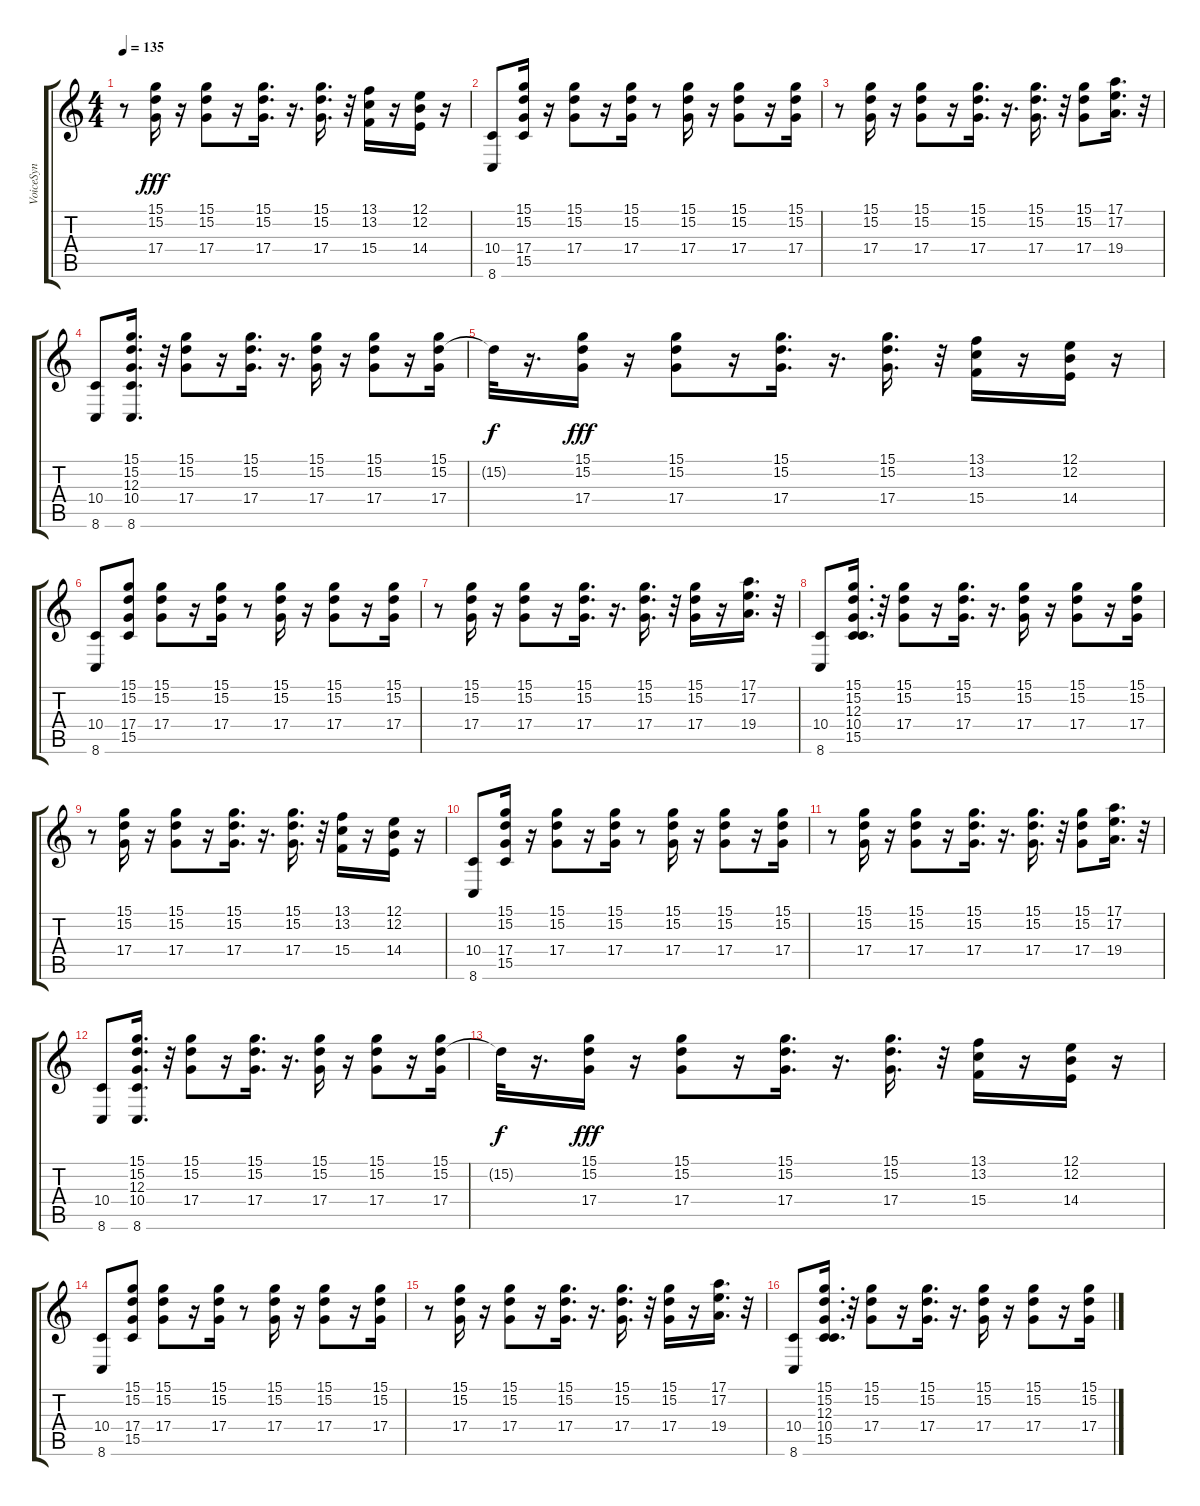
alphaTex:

\track ("VoiceSyn" "VoiceSyn") {instrument synthvoice}
\staff {score tabs}
\tuning (E4 B3 G3 D3 A2 E2) {hide}
\ts (4 4)
\tempo 135
\clef g2
\ks c
r.8{dy fff} (15.1 15.2 17.4).16 r.16 (15.1 15.2 17.4).8 r.16 (15.1 15.2 17.4).16{d} r.16{d} (15.1 15.2 17.4).16{d} r.32 (13.1 13.2 15.4).16 r.16 (12.1 12.2 14.4).16 r.16 |
(10.4 8.6).8 (15.1 15.2 17.4 15.5).16 r.16 (15.1 15.2 17.4).8 r.16 (15.1 15.2 17.4).16 r.8 (15.1 15.2 17.4).16 r.16 (15.1 15.2 17.4).8 r.16 (15.1 15.2 17.4).16 |
r.8 (15.1 15.2 17.4).16 r.16 (15.1 15.2 17.4).8 r.16 (15.1 15.2 17.4).16{d} r.16{d} (15.1 15.2 17.4).16{d} r.32 (15.1 15.2 17.4).8 (17.1 17.2 19.4).16{d} r.32 |
(10.4 8.6).8 (15.1 15.2 12.3 10.4 8.6).16{d} r.32 (15.1 15.2 17.4).8 r.16 (15.1 15.2 17.4).16{d} r.16{d} (15.1 15.2 17.4).16 r.16 (15.1 15.2 17.4).8 r.16 (15.1 15.2 17.4).16 |
15.2{t}.32{dy f} r.16{d} (15.1 15.2 17.4).16{dy fff} r.16 (15.1 15.2 17.4).8 r.16 (15.1 15.2 17.4).16{d} r.16{d} (15.1 15.2 17.4).16{d} r.32 (13.1 13.2 15.4).16 r.16 (12.1 12.2 14.4).16 r.16 |
(10.4 8.6).8 (15.1 15.2 17.4 15.5).8 (15.1 15.2 17.4).8 r.16 (15.1 15.2 17.4).16 r.8 (15.1 15.2 17.4).16 r.16 (15.1 15.2 17.4).8 r.16 (15.1 15.2 17.4).16 |
r.8 (15.1 15.2 17.4).16 r.16 (15.1 15.2 17.4).8 r.16 (15.1 15.2 17.4).16{d} r.16{d} (15.1 15.2 17.4).16{d} r.32 (15.1 15.2 17.4).16 r.16 (17.1 17.2 19.4).16{d} r.32 |
(10.4 8.6).8 (15.1 15.2 12.3 10.4 15.5).16{d} r.32 (15.1 15.2 17.4).8 r.16 (15.1 15.2 17.4).16{d} r.16{d} (15.1 15.2 17.4).16 r.16 (15.1 15.2 17.4).8 r.16 (15.1 15.2 17.4).16 |
r.8 (15.1 15.2 17.4).16 r.16 (15.1 15.2 17.4).8 r.16 (15.1 15.2 17.4).16{d} r.16{d} (15.1 15.2 17.4).16{d} r.32 (13.1 13.2 15.4).16 r.16 (12.1 12.2 14.4).16 r.16 |
(10.4 8.6).8 (15.1 15.2 17.4 15.5).16 r.16 (15.1 15.2 17.4).8 r.16 (15.1 15.2 17.4).16 r.8 (15.1 15.2 17.4).16 r.16 (15.1 15.2 17.4).8 r.16 (15.1 15.2 17.4).16 |
r.8 (15.1 15.2 17.4).16 r.16 (15.1 15.2 17.4).8 r.16 (15.1 15.2 17.4).16{d} r.16{d} (15.1 15.2 17.4).16{d} r.32 (15.1 15.2 17.4).8 (17.1 17.2 19.4).16{d} r.32 |
(10.4 8.6).8 (15.1 15.2 12.3 10.4 8.6).16{d} r.32 (15.1 15.2 17.4).8 r.16 (15.1 15.2 17.4).16{d} r.16{d} (15.1 15.2 17.4).16 r.16 (15.1 15.2 17.4).8 r.16 (15.1 15.2 17.4).16 |
15.2{t}.32{dy f} r.16{d} (15.1 15.2 17.4).16{dy fff} r.16 (15.1 15.2 17.4).8 r.16 (15.1 15.2 17.4).16{d} r.16{d} (15.1 15.2 17.4).16{d} r.32 (13.1 13.2 15.4).16 r.16 (12.1 12.2 14.4).16 r.16 |
(10.4 8.6).8 (15.1 15.2 17.4 15.5).8 (15.1 15.2 17.4).8 r.16 (15.1 15.2 17.4).16 r.8 (15.1 15.2 17.4).16 r.16 (15.1 15.2 17.4).8 r.16 (15.1 15.2 17.4).16 |
r.8 (15.1 15.2 17.4).16 r.16 (15.1 15.2 17.4).8 r.16 (15.1 15.2 17.4).16{d} r.16{d} (15.1 15.2 17.4).16{d} r.32 (15.1 15.2 17.4).16 r.16 (17.1 17.2 19.4).16{d} r.32 |
(10.4 8.6).8 (15.1 15.2 12.3 10.4 15.5).16{d} r.32 (15.1 15.2 17.4).8 r.16 (15.1 15.2 17.4).16{d} r.16{d} (15.1 15.2 17.4).16 r.16 (15.1 15.2 17.4).8 r.16 (15.1 15.2 17.4).16
